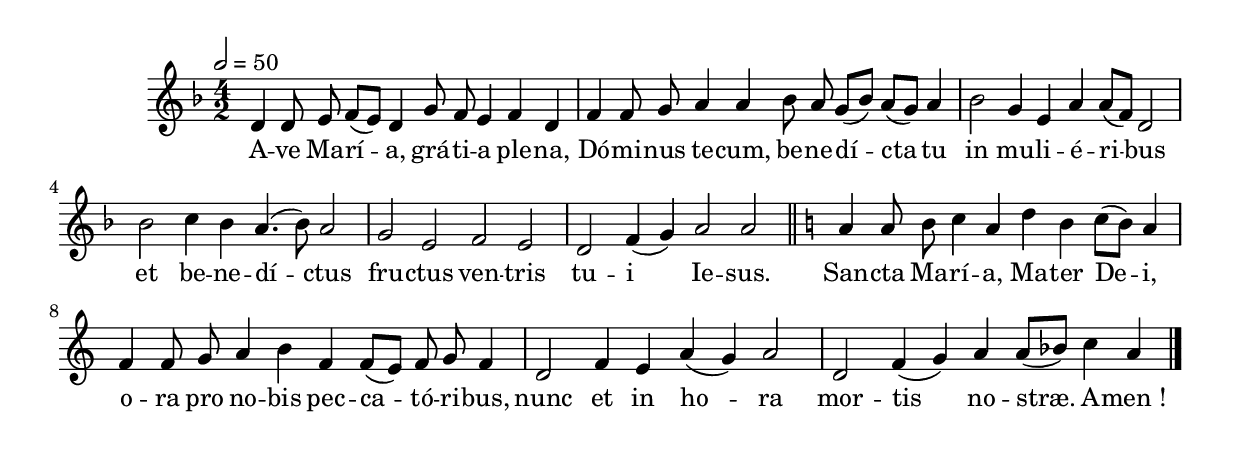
\version "2.16"
\language "français"

\header {
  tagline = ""
  composer = ""
}

MetriqueArmure = {
  \tempo 2=50
  \time 4/2
}

italique = { \override Score . LyricText #'font-shape = #'italic }

roman = { \override Score . LyricText #'font-shape = #'roman }

MusiqueI = \relative do' {
  \key fa \major
  re4 re8 mi fa[( mi]) re4 sol8 fa mi4 fa re |
  fa4 fa8 sol la4 la sib8 la sol[( sib]) la[( sol]) la4 |
  sib2 sol4 mi la la8[( fa]) re2 |
  sib'2 do4 sib la4.( sib8) la2 |
  sol2 mi fa mi |
  re2 fa4( sol) la2 la \bar "||"
  \key do \major
  la4 la8 si do4 la re si do8[( si]) la4 |
  fa4 fa8 sol la4 si fa fa8[( mi]) fa sol fa4 |
  re2 fa4 mi la( sol) la2 |
  re,2 fa4( sol) la4 la8[( sib]) do4 la \bar "|."
}

%MusiqueII = \relative do'' {
%}

ParolesI = \lyricmode {
  A -- ve Ma -- rí -- a, grá -- ti -- a ple -- na,
  Dó -- mi -- nus te -- cum, be -- ne -- dí -- cta tu
  in mu -- li -- é -- ri -- bus
  et be -- ne -- dí -- ctus
  fru -- ctus ven -- tris
  tu -- i Ie -- sus.
  San -- cta Ma -- rí -- a, Ma -- ter De -- i,
  o -- ra pro no -- bis pec -- ca -- tó -- ri -- bus,
  nunc et in ho -- ra
  mor -- tis no -- stræ. A -- men_!
}

\score{
  <<
    \new Staff <<
      \set Staff.midiInstrument = "flute"
      \set Staff.autoBeaming = ##f
      \override Score.PaperColumn #'keep-inside-line = ##t
      \MetriqueArmure
      \new Voice = "I" {%\voiceOne
        \MusiqueI
      }
      \new Lyrics \lyricsto I {
        \ParolesI
      }
%      \new Voice = "II" {\voiceTwo
%        \MusiqueII
%      }
    >>
  >>
  \layout{}
}

\score{
  <<
    \new Staff <<
      \set Staff.midiInstrument = "flute"
      \set Staff.autoBeaming = ##f
      \override Score.PaperColumn #'keep-inside-line = ##t
      \MetriqueArmure
      \new Voice = "I" {%\voiceOne
        \MusiqueI
      }
      \new Lyrics \lyricsto I {
        \ParolesI
      }
      \new Voice = "II" {\voiceTwo
        s2*4 \MusiqueI
      }
    >>
  >>
  \midi{}
}
